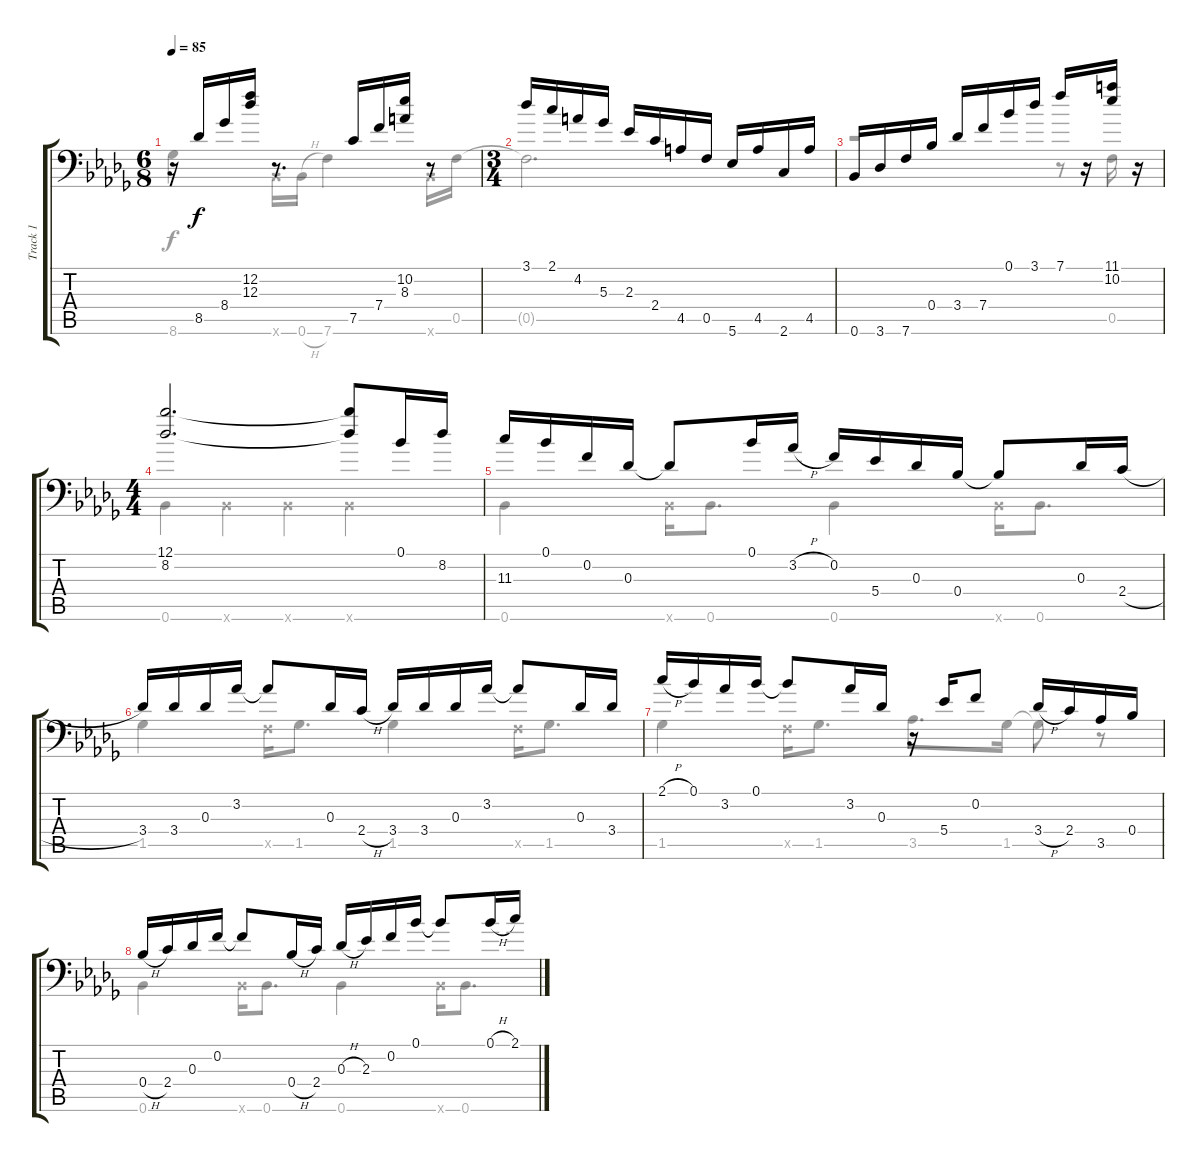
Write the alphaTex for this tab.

\track ("Track 1" "Track 1") {instrument acousticguitarsteel}
\staff {score tabs}
\tuning (Bb3 F3 Db3 Bb2 F2 Bb1) {hide}
\voice
\ts (6 8)
\tempo 85
\clef f4
\ks bbminor
r.16{dy f} 8.5.16 8.4.16 (12.2 12.3).16 r.8{d} 7.5.16 7.4.16 (10.2 8.3).16 r.8 |
\ts (3 4)
3.1.16 2.1.16 4.2.16 5.3.16 2.3.16 2.4.16 4.5.16 0.5.16 5.6.16 4.5.16 2.6.16 4.5.16 |
0.6.16 3.6.16 7.6.16 0.4.16 3.4.16 7.4.16 0.1.16 3.1.16 7.1.16 r.16 (11.1 10.2).16 r.16 |
\ts (4 4)
(12.1 8.2).2{d} (12.1{t} 8.2{t}).8 0.1.16 8.2.16 |
11.3.16 0.1.16 0.2.16 0.3.16 0.3{t}.8 0.1.16 3.2{h}.16 0.2.16 5.4.16 0.3.16 0.4.16 0.4{t}.8 0.3.16 2.4{h}.16 |
3.4.16 3.4.16 0.3.16 3.2.16 3.2{t}.8 0.3.16 2.4{h}.16 3.4.16 3.4.16 0.3.16 3.2.16 3.2{t}.8 0.3.16 3.4.16 |
2.1{h}.16 0.1.16 3.2.16 0.1.16 0.1{t}.8 3.2.16 0.3.16 r.16 5.4.16 0.2.8 3.4{h}.16 2.4.16 3.5.16 0.4.16 |
0.4{h}.16 2.4.16 0.3.16 0.2.16 0.2{t}.8 0.4{h}.16 2.4.16 0.3{h}.16 2.3.16 0.2.16 0.1.16 0.1{t}.8 0.1{h}.16 2.1.16
\voice
\clef f4
\ottava regular
\simile none
\ks bbminor
8.6.4{dy f} 0.6{x}.16 0.6{h}.16 7.6.4 0.6{x}.16 0.5.16 |
0.5{t}.2{d} |
r.2 r.8 0.5.16 r.16 |
0.6.4 0.6{x}.4 0.6{x}.4 0.6{x}.4 |
0.6.4 0.6{x}.16 0.6.8{d} 0.6.4 0.6{x}.16 0.6.8{d} |
1.5.4 0.5{x}.16 1.5.8{d} 1.5.4 0.5{x}.16 1.5.8{d} |
1.5.4 0.5{x}.16 1.5.8{d} 3.5.8{d} 1.5.16 1.5{t}.8 r.8 |
0.6.4 0.6{x}.16 0.6.8{d} 0.6.4 0.6{x}.16 0.6.8{d}
